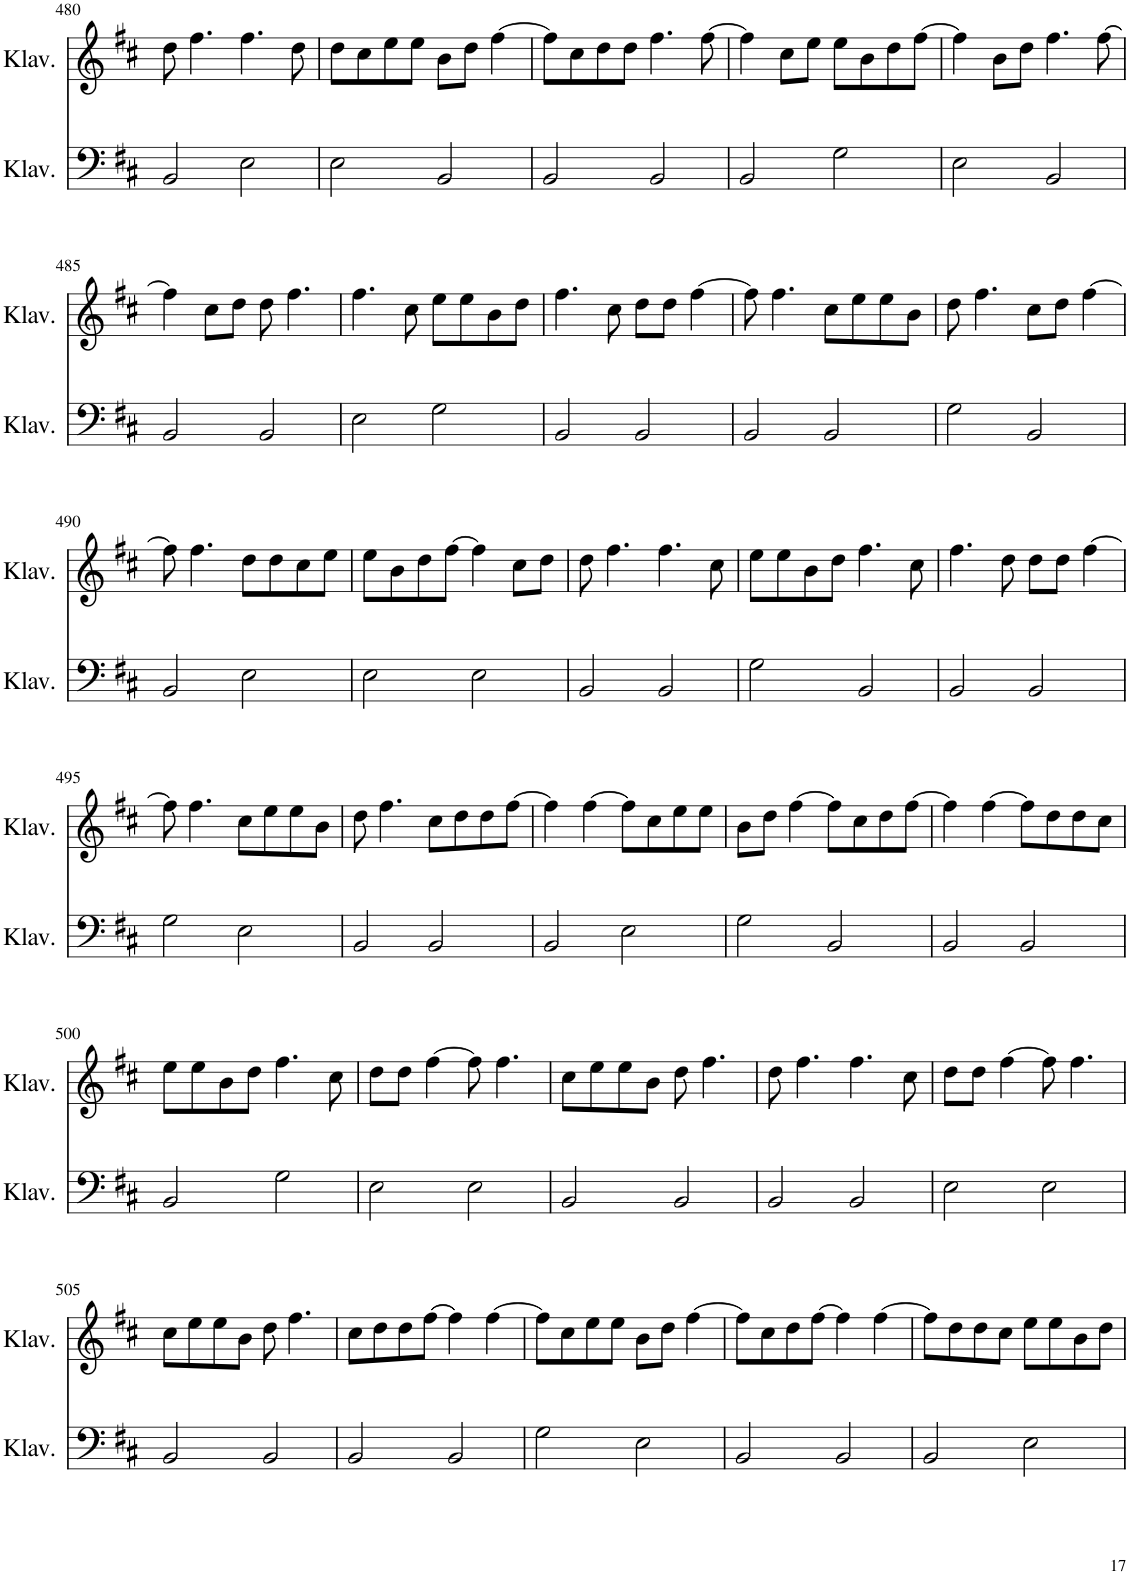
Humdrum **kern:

**kern	**kern
*part2	*part1
*staff2	*staff1
*I"Klavier	*I"Klavier
*I'Klav.	*I'Klav.
!!LO:PB:g=z
*clefF4	*clefG2
*k[f#c#]	*k[f#c#]
*M4/4	*M4/4
=480	=480
2BB/	8dd\
.	4.ff#\
2E\	4.ff#\
.	8dd\
=481	=481
2E\	8dd\L
.	8cc#\
.	8ee\
.	8ee\J
2BB/	8b\L
.	8dd\J
.	[4ff#\
=482	=482
2BB/	8ff#\L]
.	8cc#\
.	8dd\
.	8dd\J
2BB/	4.ff#\
.	[8ff#\
=483	=483
2BB/	4ff#\]
.	8cc#\L
.	8ee\J
2G\	8ee\L
.	8b\
.	8dd\
.	[8ff#\J
=484	=484
2E\	4ff#\]
.	8b\L
.	8dd\J
2BB/	4.ff#\
.	[8ff#\
!!LO:LB:g=z
=485	=485
2BB/	4ff#\]
.	8cc#\L
.	8dd\J
2BB/	8dd\
.	4.ff#\
=486	=486
2E\	4.ff#\
.	8cc#\
2G\	8ee\L
.	8ee\
.	8b\
.	8dd\J
=487	=487
2BB/	4.ff#\
.	8cc#\
2BB/	8dd\L
.	8dd\J
.	[4ff#\
=488	=488
2BB/	8ff#\]
.	4.ff#\
2BB/	8cc#\L
.	8ee\
.	8ee\
.	8b\J
=489	=489
2G\	8dd\
.	4.ff#\
2BB/	8cc#\L
.	8dd\J
.	[4ff#\
!!LO:LB:g=z
=490	=490
2BB/	8ff#\]
.	4.ff#\
2E\	8dd\L
.	8dd\
.	8cc#\
.	8ee\J
=491	=491
2E\	8ee\L
.	8b\
.	8dd\
.	[8ff#\J
2E\	4ff#\]
.	8cc#\L
.	8dd\J
=492	=492
2BB/	8dd\
.	4.ff#\
2BB/	4.ff#\
.	8cc#\
=493	=493
2G\	8ee\L
.	8ee\
.	8b\
.	8dd\J
2BB/	4.ff#\
.	8cc#\
=494	=494
2BB/	4.ff#\
.	8dd\
2BB/	8dd\L
.	8dd\J
.	[4ff#\
!!LO:LB:g=z
=495	=495
2G\	8ff#\]
.	4.ff#\
2E\	8cc#\L
.	8ee\
.	8ee\
.	8b\J
=496	=496
2BB/	8dd\
.	4.ff#\
2BB/	8cc#\L
.	8dd\
.	8dd\
.	[8ff#\J
=497	=497
2BB/	4ff#\]
.	[4ff#\
2E\	8ff#\L]
.	8cc#\
.	8ee\
.	8ee\J
=498	=498
2G\	8b\L
.	8dd\J
.	[4ff#\
2BB/	8ff#\L]
.	8cc#\
.	8dd\
.	[8ff#\J
=499	=499
2BB/	4ff#\]
.	[4ff#\
2BB/	8ff#\L]
.	8dd\
.	8dd\
.	8cc#\J
!!LO:LB:g=z
=500	=500
2BB/	8ee\L
.	8ee\
.	8b\
.	8dd\J
2G\	4.ff#\
.	8cc#\
=501	=501
2E\	8dd\L
.	8dd\J
.	[4ff#\
2E\	8ff#\]
.	4.ff#\
=502	=502
2BB/	8cc#\L
.	8ee\
.	8ee\
.	8b\J
2BB/	8dd\
.	4.ff#\
=503	=503
2BB/	8dd\
.	4.ff#\
2BB/	4.ff#\
.	8cc#\
=504	=504
2E\	8dd\L
.	8dd\J
.	[4ff#\
2E\	8ff#\]
.	4.ff#\
!!LO:LB:g=z
=505	=505
2BB/	8cc#\L
.	8ee\
.	8ee\
.	8b\J
2BB/	8dd\
.	4.ff#\
=506	=506
2BB/	8cc#\L
.	8dd\
.	8dd\
.	[8ff#\J
2BB/	4ff#\]
.	[4ff#\
=507	=507
2G\	8ff#\L]
.	8cc#\
.	8ee\
.	8ee\J
2E\	8b\L
.	8dd\J
.	[4ff#\
=508	=508
2BB/	8ff#\L]
.	8cc#\
.	8dd\
.	[8ff#\J
2BB/	4ff#\]
.	[4ff#\
=509	=509
2BB/	8ff#\L]
.	8dd\
.	8dd\
.	8cc#\J
2E\	8ee\L
.	8ee\
.	8b\
.	8dd\J
=	=
*-	*-
